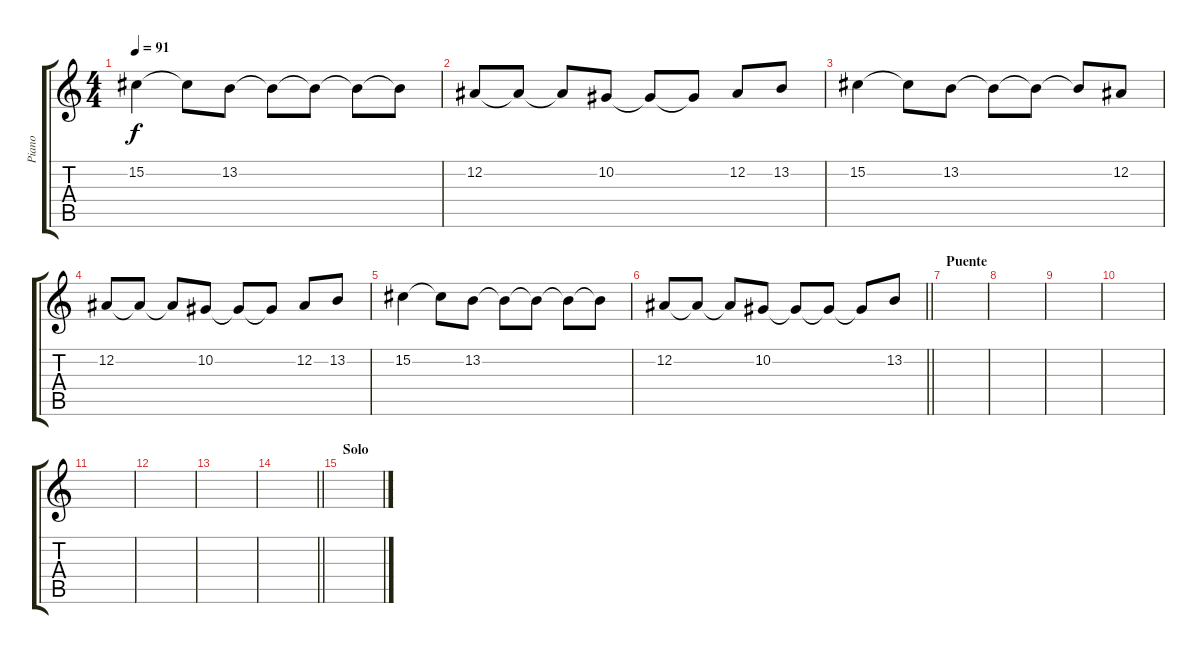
\track ("Piano" "Piano") {instrument acousticgrandpiano}
\staff {score tabs}
\tuning (Eb4 Bb3 Gb3 Db3 Ab2 Eb2) {hide}
\ts (4 4)
\tempo 91
\clef g2
\ks c
15.2.4{dy f} 15.2{t}.8 13.2.8 13.2{t}.8 13.2{t}.8 13.2{t}.8 13.2{t}.8 |
12.2.8 12.2{t}.8 12.2{t}.8 10.2.8 10.2{t}.8 10.2{t}.8 12.2.8 13.2.8 |
15.2.4 15.2{t}.8 13.2.8 13.2{t}.8 13.2{t}.8 13.2{t}.8 12.2.8 |
12.2.8 12.2{t}.8 12.2{t}.8 10.2.8 10.2{t}.8 10.2{t}.8 12.2.8 13.2.8 |
15.2.4 15.2{t}.8 13.2.8 13.2{t}.8 13.2{t}.8 13.2{t}.8 13.2{t}.8 |
\barLineRight lightlight
12.2.8 12.2{t}.8 12.2{t}.8 10.2.8 10.2{t}.8 10.2{t}.8 10.2{t}.8 13.2.8 |
\section ("" "Puente")
|
|
|
|
|
|
|
\barLineRight lightlight
|
\section ("" "Solo")
